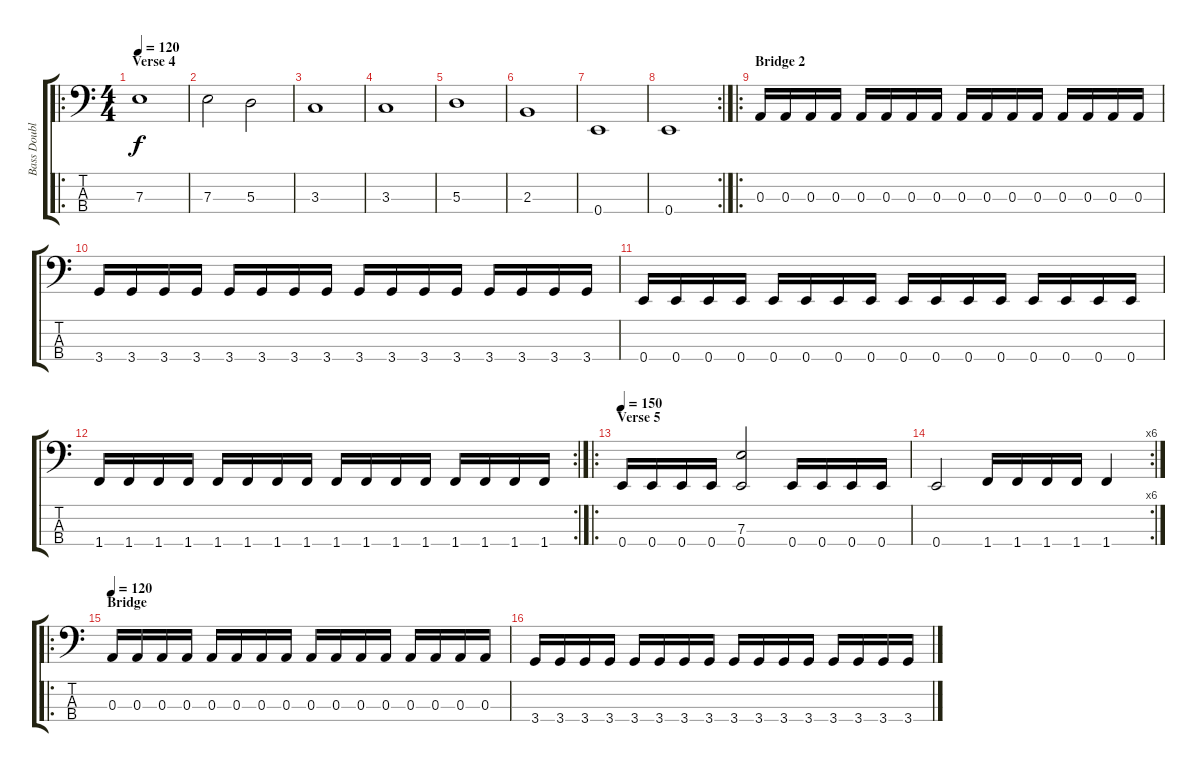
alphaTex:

\track ("Bass Double" "Bass Doubl") {instrument slapbass2}
\staff {score tabs}
\tuning (G2 D2 A1 E1) {hide}
\ro
\ts (4 4)
\section ("" "Verse 4")
\tempo 120
\clef f4
\ks c
7.3.1{dy f} |
7.3.2 5.3.2 |
3.3.1 |
3.3.1 |
5.3.1 |
2.3.1 |
0.4.1 |
\rc 2
0.4.1 |
\ro
\section ("" "Bridge 2")
0.3.16 0.3.16 0.3.16 0.3.16 0.3.16 0.3.16 0.3.16 0.3.16 0.3.16 0.3.16 0.3.16 0.3.16 0.3.16 0.3.16 0.3.16 0.3.16 |
3.4.16 3.4.16 3.4.16 3.4.16 3.4.16 3.4.16 3.4.16 3.4.16 3.4.16 3.4.16 3.4.16 3.4.16 3.4.16 3.4.16 3.4.16 3.4.16 |
0.4.16 0.4.16 0.4.16 0.4.16 0.4.16 0.4.16 0.4.16 0.4.16 0.4.16 0.4.16 0.4.16 0.4.16 0.4.16 0.4.16 0.4.16 0.4.16 |
\rc 2
1.4.16 1.4.16 1.4.16 1.4.16 1.4.16 1.4.16 1.4.16 1.4.16 1.4.16 1.4.16 1.4.16 1.4.16 1.4.16 1.4.16 1.4.16 1.4.16 |
\ro
\section ("" "Verse 5")
\tempo 150
0.4.16 0.4.16 0.4.16 0.4.16 (7.3 0.4).2 0.4.16 0.4.16 0.4.16 0.4.16 |
\rc 6
0.4.2 1.4.16 1.4.16 1.4.16 1.4.16 1.4.4 |
\ro
\section ("" "Bridge")
\tempo 120
0.3.16 0.3.16 0.3.16 0.3.16 0.3.16 0.3.16 0.3.16 0.3.16 0.3.16 0.3.16 0.3.16 0.3.16 0.3.16 0.3.16 0.3.16 0.3.16 |
3.4.16 3.4.16 3.4.16 3.4.16 3.4.16 3.4.16 3.4.16 3.4.16 3.4.16 3.4.16 3.4.16 3.4.16 3.4.16 3.4.16 3.4.16 3.4.16
